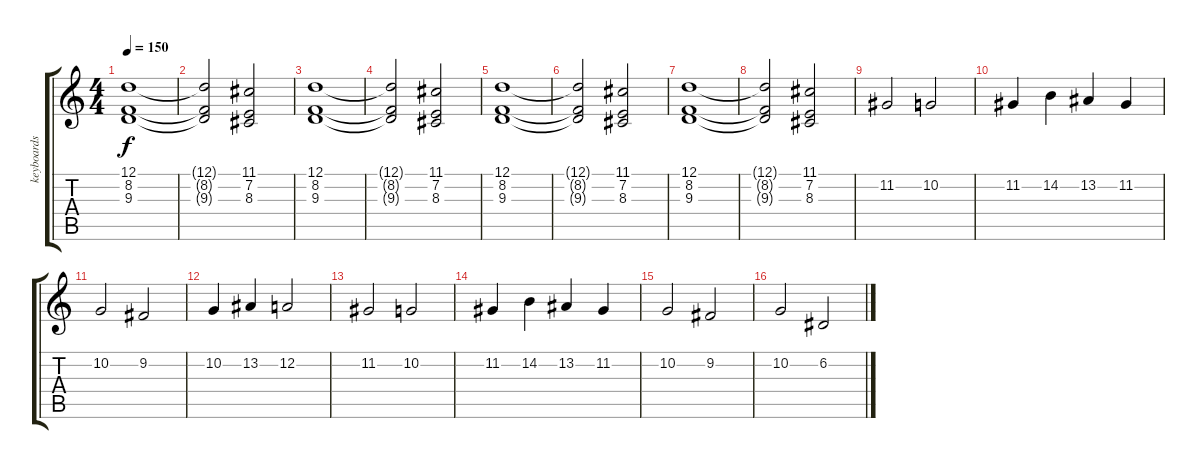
\track ("keyboards" "keyboards") {instrument choiraahs}
\staff {score tabs}
\tuning (D4 A3 F3 C3 G2 D2) {hide}
\ts (4 4)
\tempo 150
\clef g2
\ks c
(12.1 8.2 9.3).1{dy f} |
(12.1{t} 8.2{t} 9.3{t}).2 (11.1 7.2 8.3).2 |
(12.1 8.2 9.3).1 |
(12.1{t} 8.2{t} 9.3{t}).2 (11.1 7.2 8.3).2 |
(12.1 8.2 9.3).1 |
(12.1{t} 8.2{t} 9.3{t}).2 (11.1 7.2 8.3).2 |
(12.1 8.2 9.3).1 |
(12.1{t} 8.2{t} 9.3{t}).2 (11.1 7.2 8.3).2 |
11.2.2 10.2.2 |
11.2.4 14.2.4 13.2.4 11.2.4 |
10.2.2 9.2.2 |
10.2.4 13.2.4 12.2.2 |
11.2.2 10.2.2 |
11.2.4 14.2.4 13.2.4 11.2.4 |
10.2.2 9.2.2 |
10.2.2 6.2.2
